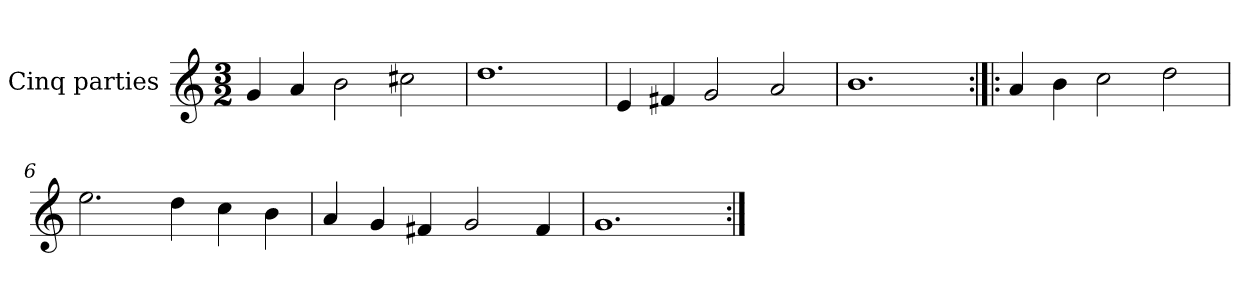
**kern
*part1
*staff1
*I"Cinq parties
*clefG2
*k[]
*M3/2
*MM180
=1
4g/
4a/
2b\
2cc#X\
=2
1.dd
=3
4e/
4f#X/
2g/
2a/
=4
1.b
=5:|!|:
4a/
4b\
2cc\
2dd\
=6
2.ee\
4dd\
4cc\
4b\
=7
4a/
4g/
4f#X/
2g/
4f#/
=8
1.g
=:|!
*-
